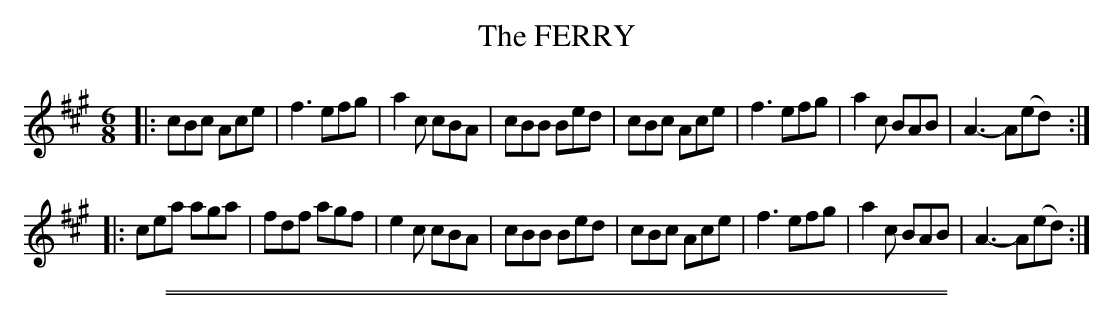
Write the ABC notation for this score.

X:1
T: The FERRY
M: 6/8
L: 1/8
K: A
|:\
cBc Ace | f3 efg | a2c cBA | cBB Bed |\
cBc Ace | f3 efg | a2c BAB | A3- A(ed) :|
|:\
cea aga | fdf agf | e2c cBA | cBB Bed |\
cBc Ace | f3 efg | a2c BAB | A3- A(ed) :|
